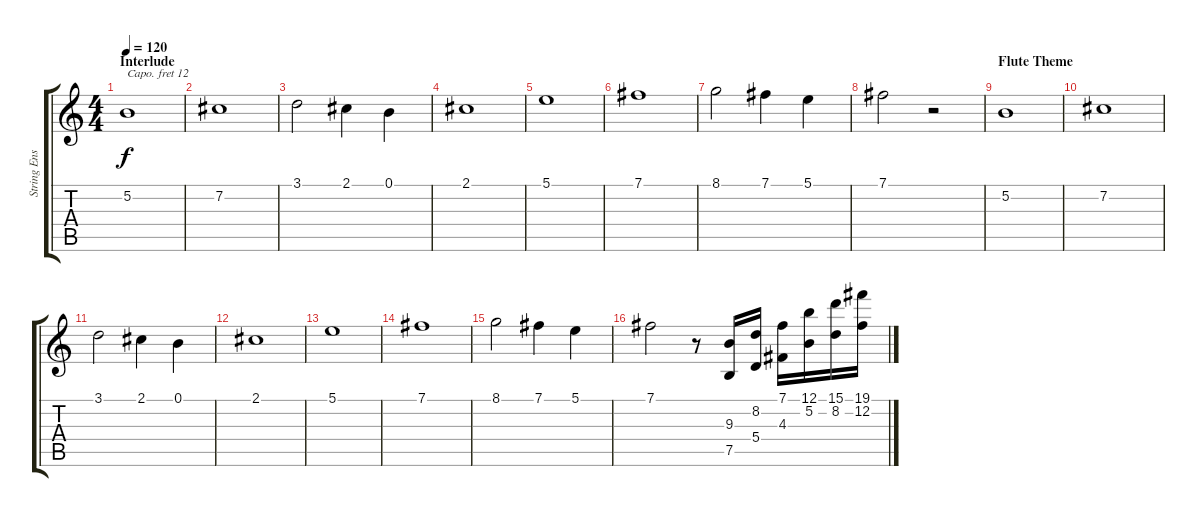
\track ("String Ensemble" "String Ens") {instrument stringensemble1}
\staff {score tabs}
\capo 12
\tuning (B3 Gb3 D3 A2 E2 B1) {hide}
\ts (4 4)
\section ("" "Interlude")
\tempo 120
\clef g2
\ks c
5.2{t}.1{dy f volume 15 instrument stringensemble2} |
7.2.1 |
3.1.2 2.1.4 0.1.4{instrument stringensemble1} |
2.1.1{instrument stringensemble2} |
5.1.1 |
7.1.1 |
8.1.2 7.1.4 5.1.4{instrument stringensemble1} |
7.1.2{instrument stringensemble2} r.2 |
\section ("" "Flute Theme")
5.2.1{volume 15 instrument stringensemble2} |
7.2.1 |
3.1.2 2.1.4 0.1.4{instrument stringensemble1} |
2.1.1{instrument stringensemble2} |
5.1.1 |
7.1.1 |
8.1.2 7.1.4 5.1.4{instrument stringensemble1} |
7.1.2{instrument stringensemble2} r.8 (9.3 7.5).16{volume 16 instrument stringensemble1} (8.2 5.4).16 (7.1 4.3).16 (12.1 5.2).16 (15.1 8.2).16 (19.1 12.2).16
